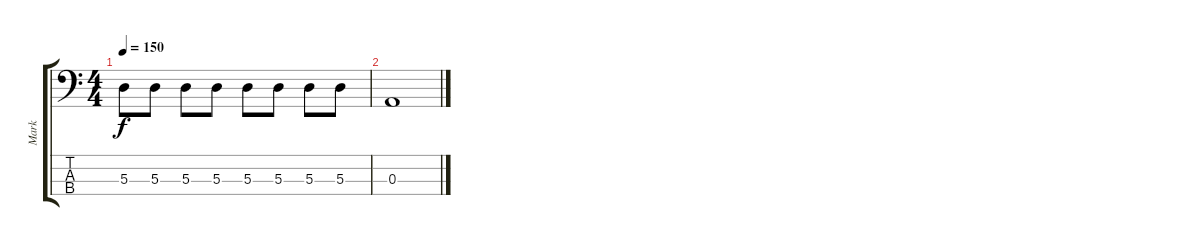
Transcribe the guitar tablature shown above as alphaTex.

\track ("Mark" "Mark") {instrument electricbasspick}
\staff {score tabs}
\tuning (G2 D2 A1 E1) {hide}
\ts (4 4)
\tempo 150
\clef f4
\ks c
5.3.8{dy f} 5.3.8 5.3.8 5.3.8 5.3.8 5.3.8 5.3.8 5.3.8 |
0.3.1
